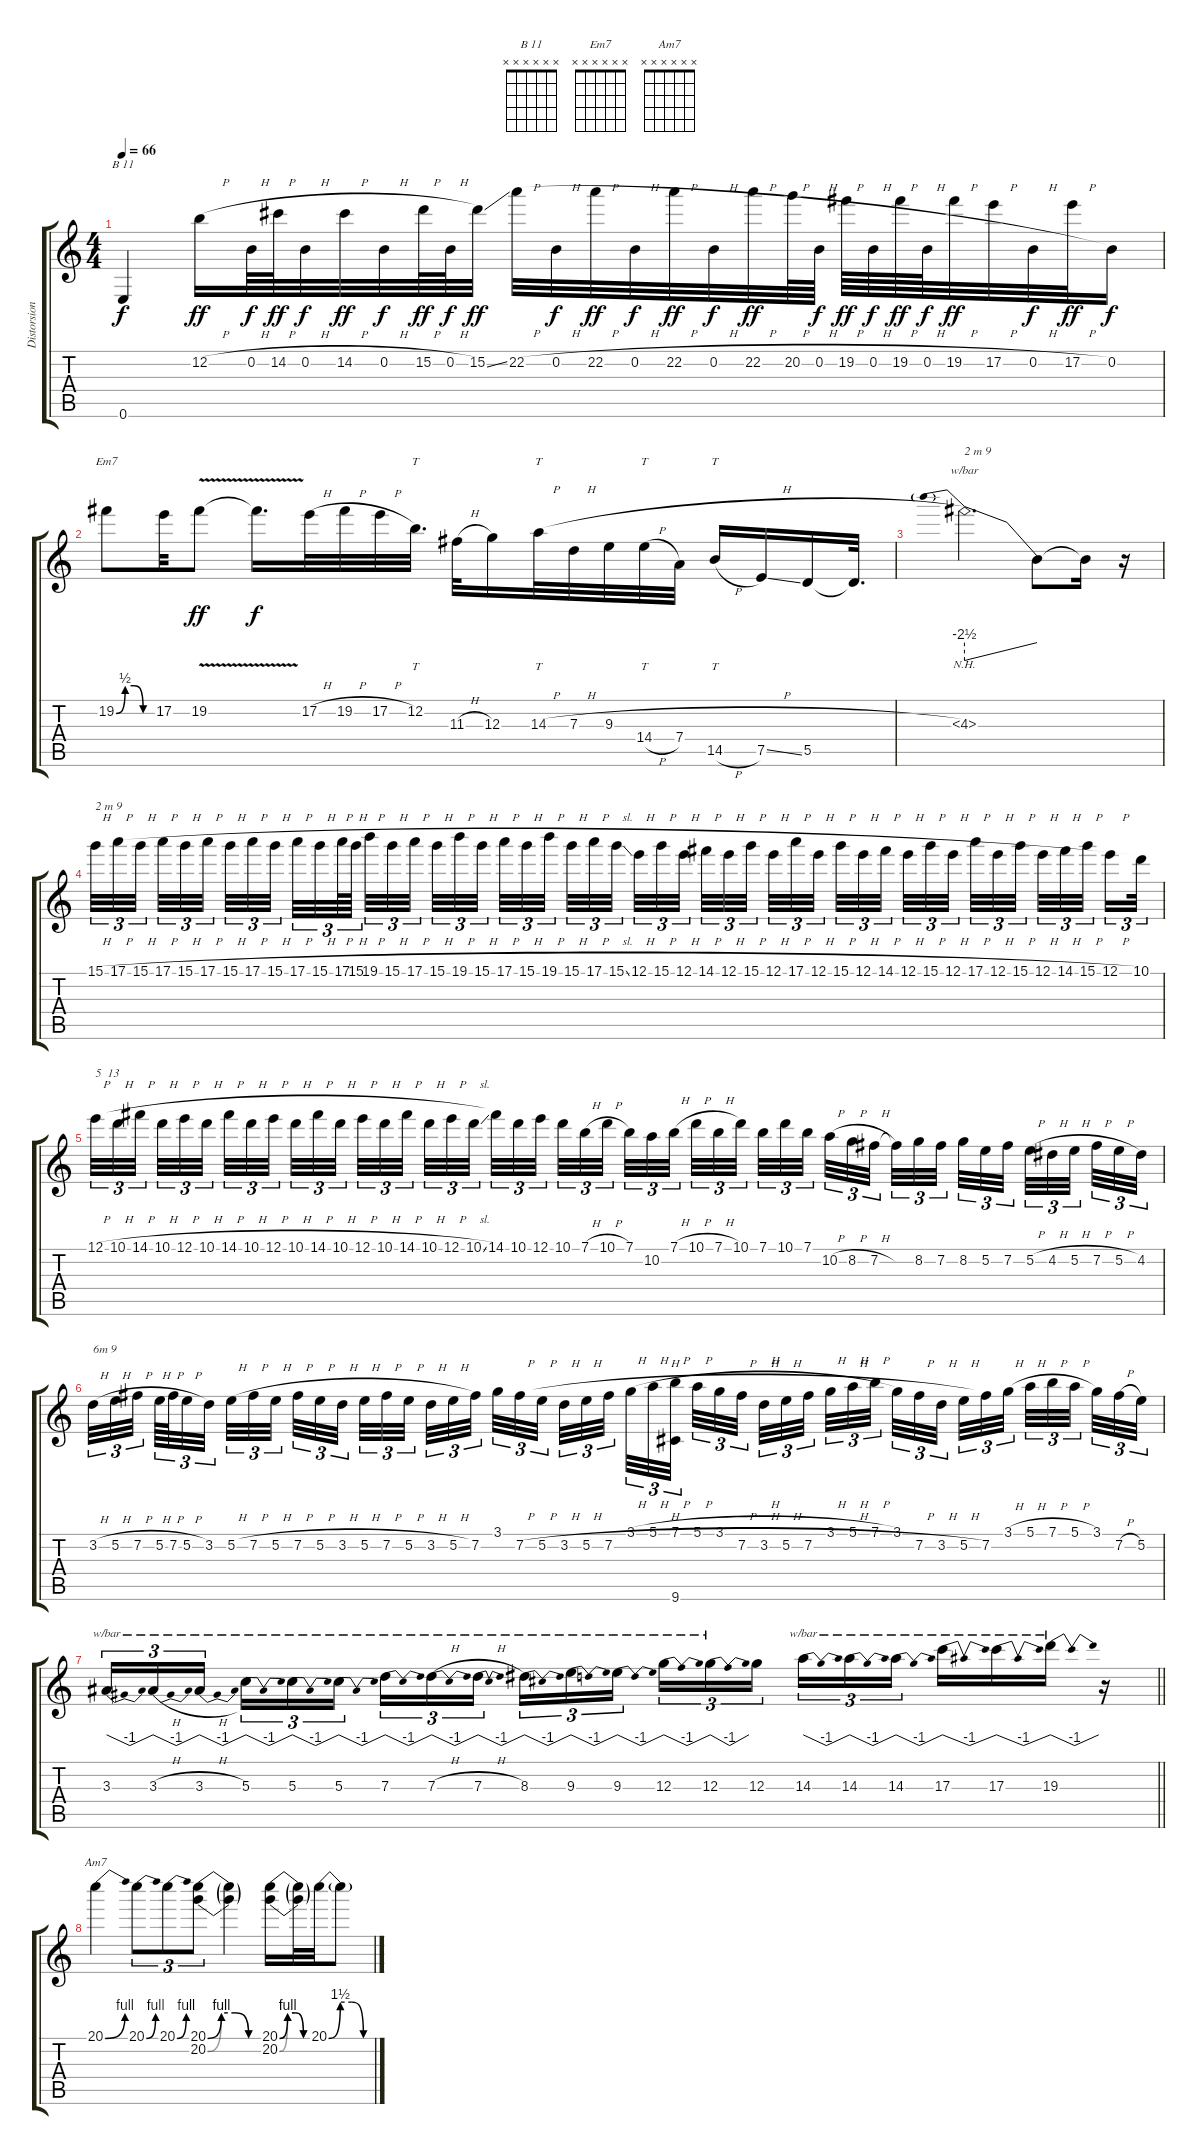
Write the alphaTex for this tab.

\track ("Distorsion" "Distorsion") {instrument distortionguitar}
\staff {score tabs}
\tuning (E4 B3 G3 D3 A2 E2) {hide}
\chord ("B 11" x x x x x x)
\chord ("Em7" x x x x x x)
\chord ("Am7" x x x x x x)
\ts (4 4)
\tempo 66
\clef g2
\ks c
0.6{t}.4{ch "B 11" dy f} 12.2{h}.16{dy ff} 0.2{h}.64{dy f} 14.2{h}.64{dy ff} 0.2{h}.32{dy f} 14.2{h}.32{dy ff} 0.2{h}.32{dy f} 15.2{h}.64{dy ff} 0.2{h}.64{dy f} 15.2{ss}.32{dy ff} 22.2{h}.32 0.2{h}.32{dy f} 22.2{h}.32{dy ff} 0.2{h}.32{dy f} 22.2{h}.32{dy ff} 0.2{h}.32{dy f} 22.2{h}.32{dy ff} 20.2{h}.64 0.2{h}.64{dy f} 19.2{h}.64{dy ff} 0.2{h}.64{dy f} 19.2{h}.64{dy ff} 0.2{h}.64{dy f} 19.2{h}.32{dy ff} 17.2{h}.32 0.2{h}.32{dy f} 17.2{h}.32{dy ff} 0.2.16{dy f} |
19.2{be (custom 0 0 15 2 30 2 45 0 60 0)}.8{ch "Em7"} 17.2.32 19.2{v}.8{dy ff} 19.2{t}.16{d dy f} 17.2{h}.32 19.2{h}.32 17.2{h}.32 12.2.32{tt d} 11.3{h}.32 12.3.16 14.3{h}.32{tt} 7.3{h}.32 9.3{h}.32 14.4{h}.32{tt} 7.4.32 14.5{h}.16{tt} 7.5{ss}.16 5.5.16 5.5{t}.32{d} |
4.3{nh}.2{d tbe (predivedive default 0 -10 60 0) txt "2 m 9"} 4.3{t}.8 4.3{t}.16 r.16 |
15.1{h}.32{tu (3 2) txt "2 m 9"} 17.1{h}.32{tu (3 2)} 15.1{h}.32{tu (3 2) beam splitsecondary} 17.1{h}.32{tu (3 2)} 15.1{h}.32{tu (3 2)} 17.1{h}.32{tu (3 2) beam splitsecondary} 15.1{h}.32{tu (3 2)} 17.1{h}.32{tu (3 2)} 15.1{h}.32{tu (3 2) beam splitsecondary} 17.1{h}.32{tu (3 2)} 15.1{h}.32{tu (3 2)} 17.1{h}.64{tu (3 2)} 15.1{h}.64{tu (3 2)} 19.1{h}.32{tu (3 2)} 15.1{h}.32{tu (3 2)} 17.1{h}.32{tu (3 2) beam splitsecondary} 15.1{h}.32{tu (3 2)} 19.1{h}.32{tu (3 2)} 15.1{h}.32{tu (3 2) beam splitsecondary} 17.1{h}.32{tu (3 2)} 15.1{h}.32{tu (3 2)} 19.1{h}.32{tu (3 2) beam splitsecondary} 15.1{h}.32{tu (3 2)} 17.1{h}.32{tu (3 2)} 15.1{sl}.32{tu (3 2)} 12.1{h}.32{tu (3 2)} 15.1{h}.32{tu (3 2)} 12.1{h}.32{tu (3 2) beam splitsecondary} 14.1{h}.32{tu (3 2)} 12.1{h}.32{tu (3 2)} 15.1{h}.32{tu (3 2) beam splitsecondary} 12.1{h}.32{tu (3 2)} 17.1{h}.32{tu (3 2)} 12.1{h}.32{tu (3 2) beam splitsecondary} 15.1{h}.32{tu (3 2)} 12.1{h}.32{tu (3 2)} 14.1{h}.32{tu (3 2)} 12.1{h}.32{tu (3 2)} 15.1{h}.32{tu (3 2)} 12.1{h}.32{tu (3 2) beam splitsecondary} 17.1{h}.32{tu (3 2)} 12.1{h}.32{tu (3 2)} 15.1{h}.32{tu (3 2) beam splitsecondary} 12.1{h}.32{tu (3 2)} 14.1{h}.32{tu (3 2)} 15.1{h}.32{tu (3 2) beam splitsecondary} 12.1{h}.16{tu (3 2)} 10.1.32{tu (3 2)} |
12.1{h}.32{tu (3 2) txt "5  13"} 10.1{h}.32{tu (3 2)} 14.1{h}.32{tu (3 2) beam splitsecondary} 10.1{h}.32{tu (3 2)} 12.1{h}.32{tu (3 2)} 10.1{h}.32{tu (3 2) beam splitsecondary} 14.1{h}.32{tu (3 2)} 10.1{h}.32{tu (3 2)} 12.1{h}.32{tu (3 2) beam splitsecondary} 10.1{h}.32{tu (3 2)} 14.1{h}.32{tu (3 2)} 10.1{h}.32{tu (3 2)} 12.1{h}.32{tu (3 2)} 10.1{h}.32{tu (3 2)} 14.1{h}.32{tu (3 2) beam splitsecondary} 10.1{h}.32{tu (3 2)} 12.1{h}.32{tu (3 2)} 10.1{sl}.32{tu (3 2) beam splitsecondary} 14.1.32{tu (3 2)} 10.1.32{tu (3 2)} 12.1.32{tu (3 2) beam splitsecondary} 10.1.32{tu (3 2)} 7.1{h}.32{tu (3 2)} 10.1{h}.32{tu (3 2)} 7.1.32{tu (3 2)} 10.2.32{tu (3 2)} 7.1{h}.32{tu (3 2) beam splitsecondary} 10.1{h}.32{tu (3 2)} 7.1{h}.32{tu (3 2)} 10.1.32{tu (3 2) beam splitsecondary} 7.1.32{tu (3 2)} 10.1.32{tu (3 2)} 7.1.32{tu (3 2) beam splitsecondary} 10.2{h}.32{tu (3 2)} 8.2{h}.32{tu (3 2)} 7.2{h}.32{tu (3 2)} 7.2{t}.32{tu (3 2)} 8.2.32{tu (3 2)} 7.2.32{tu (3 2) beam splitsecondary} 8.2.32{tu (3 2)} 5.2.32{tu (3 2)} 7.2.32{tu (3 2) beam splitsecondary} 5.2{h}.32{tu (3 2)} 4.2{h}.32{tu (3 2)} 5.2{h}.32{tu (3 2) beam splitsecondary} 7.2{h}.32{tu (3 2)} 5.2{h}.32{tu (3 2)} 4.2.32{tu (3 2)} |
3.2{h}.32{tu (3 2) txt "6m 9"} 5.2{h}.32{tu (3 2)} 7.2{h}.32{tu (3 2) beam splitsecondary} 5.2{h}.64{tu (3 2)} 7.2{h}.64{tu (3 2)} 5.2{h}.32{tu (3 2)} 3.2.32{tu (3 2) beam splitsecondary} 5.2{h}.32{tu (3 2)} 7.2{h}.32{tu (3 2)} 5.2{h}.32{tu (3 2) beam splitsecondary} 7.2{h}.32{tu (3 2)} 5.2{h}.32{tu (3 2)} 3.2{h}.32{tu (3 2)} 5.2{h}.32{tu (3 2)} 7.2{h}.32{tu (3 2)} 5.2{h}.32{tu (3 2) beam splitsecondary} 3.2{h}.32{tu (3 2)} 5.2{h}.32{tu (3 2)} 7.2.32{tu (3 2) beam splitsecondary} 3.1.32{tu (3 2)} 7.2{h}.32{tu (3 2)} 5.2{h}.32{tu (3 2) beam splitsecondary} 3.2{h}.32{tu (3 2)} 5.2{h}.32{tu (3 2)} 7.2{h}.32{tu (3 2)} 3.1{h}.32{tu (3 2) txt ""} 5.1{h}.32{tu (3 2)} (7.1{h} 9.6).32{tu (3 2) beam splitsecondary} 5.1{h}.32{tu (3 2)} 3.1{h}.32{tu (3 2)} 7.2{h}.32{tu (3 2) beam splitsecondary} 3.2{h}.32{tu (3 2)} 5.2{h}.32{tu (3 2)} 7.2{h}.32{tu (3 2) beam splitsecondary} 3.1{h}.32{tu (3 2)} 5.1{h}.32{tu (3 2)} 7.1{h}.32{tu (3 2)} 3.1.32{tu (3 2)} 7.2{h}.32{tu (3 2)} 3.2{h}.32{tu (3 2) beam splitsecondary} 5.2{h}.32{tu (3 2)} 7.2.32{tu (3 2)} 3.1{h}.32{tu (3 2) beam splitsecondary} 5.1{h}.32{tu (3 2)} 7.1{h}.32{tu (3 2)} 5.1{h}.32{tu (3 2) beam splitsecondary} 3.1.32{tu (3 2)} 7.2{h}.32{tu (3 2)} 5.2.32{tu (3 2)} |
\barLineRight lightlight
3.3.16{tu (3 2) tbe (dip default 0 0 30 -4 60 0)} 3.3{h}.16{tu (3 2) tbe (dip default 0 0 30 -4 60 0)} 3.3{h}.16{tu (3 2) tbe (dip default 0 0 30 -4 60 0) beam splitsecondary} 5.3.16{tu (3 2) tbe (dip default 0 0 30 -4 60 0)} 5.3.16{tu (3 2) tbe (dip default 0 0 30 -4 60 0)} 5.3.16{tu (3 2) tbe (dip default 0 0 30 -4 60 0)} 7.3.16{tu (3 2) tbe (dip default 0 0 30 -4 60 0)} 7.3{h}.16{tu (3 2) tbe (dip default 0 0 30 -4 60 0)} 7.3{h}.16{tu (3 2) tbe (dip default 0 0 30 -4 60 0) beam splitsecondary} 8.3.16{tu (3 2) tbe (dip default 0 0 30 -4 60 0)} 9.3.16{tu (3 2) tbe (dip default 0 0 30 -4 60 0)} 9.3.16{tu (3 2) tbe (dip default 0 0 30 -4 60 0)} 12.3.16{tu (3 2) tbe (dip default 0 0 30 -4 60 0)} 12.3.16{tu (3 2) tbe (dip default 0 0 30 -4 60 0)} 12.3.16{tu (3 2) beam splitsecondary} 14.3.16{tu (3 2) tbe (dip default 0 0 30 -4 60 0)} 14.3.16{tu (3 2) tbe (dip default 0 0 30 -4 60 0)} 14.3.16{tu (3 2) tbe (dip default 0 0 30 -4 60 0)} 17.3.16{tbe (dip default 0 0 30 -4 60 0)} 17.3.16{tbe (dip default 0 0 30 -4 60 0)} 19.3.16{tbe (dip default 0 0 30 -4 60 0)} r.16 |
20.1{be (bend 0 0 60 4)}.4{ch "Am7"} 20.1{be (bend 0 0 60 4)}.8{tu (3 2)} 20.1{be (bend 0 0 60 4)}.8{tu (3 2)} (20.1{be (custom 0 0 15 4 30 4 45 0 60 0)} 20.2{be (custom 0 0 15 4 30 4 45 0 60 0)}).8{tu (3 2)} (20.1{t} 20.2{t}).4 (20.1{be (custom 0 0 15 4 30 4 45 0 60 0)} 20.2{be (custom 0 0 15 4 30 4 45 0 60 0)}).16 (20.1{t} 20.2{t}).32 20.1{be (custom 0 0 15 6 30 6 45 0 60 0)}.32 20.1{t}.8
